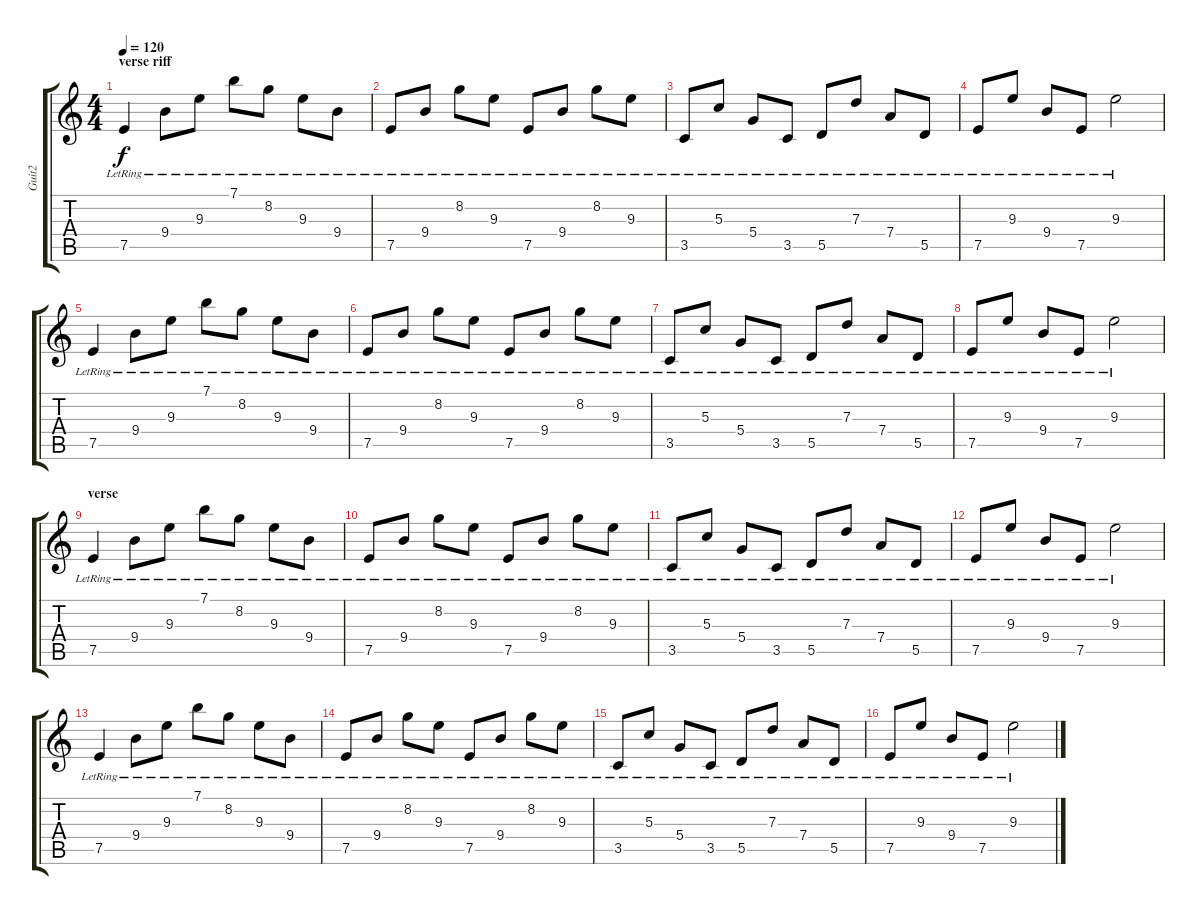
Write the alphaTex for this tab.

\track ("Guit2" "Guit2") {instrument acousticguitarsteel}
\staff {score tabs}
\tuning (E4 B3 G3 D3 A2 E2) {hide}
\ts (4 4)
\section ("" "verse riff")
\tempo 120
\clef g2
\ks c
7.5{lr}.4{dy f volume 14 instrument acousticguitarsteel} 9.4{lr}.8 9.3{lr}.8 7.1{lr}.8 8.2{lr}.8 9.3{lr}.8 9.4{lr}.8 |
7.5{lr}.8 9.4{lr}.8 8.2{lr}.8 9.3{lr}.8 7.5{lr}.8 9.4{lr}.8 8.2{lr}.8 9.3{lr}.8 |
3.5{lr}.8 5.3{lr}.8 5.4{lr}.8 3.5{lr}.8 5.5{lr}.8 7.3{lr}.8 7.4{lr}.8 5.5{lr}.8 |
7.5{lr}.8 9.3{lr}.8 9.4{lr}.8 7.5{lr}.8 9.3{lr}.2 |
7.5{lr}.4 9.4{lr}.8 9.3{lr}.8 7.1{lr}.8 8.2{lr}.8 9.3{lr}.8 9.4{lr}.8 |
7.5{lr}.8 9.4{lr}.8 8.2{lr}.8 9.3{lr}.8 7.5{lr}.8 9.4{lr}.8 8.2{lr}.8 9.3{lr}.8 |
3.5{lr}.8 5.3{lr}.8 5.4{lr}.8 3.5{lr}.8 5.5{lr}.8 7.3{lr}.8 7.4{lr}.8 5.5{lr}.8 |
7.5{lr}.8 9.3{lr}.8 9.4{lr}.8 7.5{lr}.8 9.3{lr}.2 |
\section ("" "verse")
7.5{lr}.4 9.4{lr}.8 9.3{lr}.8 7.1{lr}.8 8.2{lr}.8 9.3{lr}.8 9.4{lr}.8 |
7.5{lr}.8 9.4{lr}.8 8.2{lr}.8 9.3{lr}.8 7.5{lr}.8 9.4{lr}.8 8.2{lr}.8 9.3{lr}.8 |
3.5{lr}.8 5.3{lr}.8 5.4{lr}.8 3.5{lr}.8 5.5{lr}.8 7.3{lr}.8 7.4{lr}.8 5.5{lr}.8 |
7.5{lr}.8 9.3{lr}.8 9.4{lr}.8 7.5{lr}.8 9.3{lr}.2 |
7.5{lr}.4 9.4{lr}.8 9.3{lr}.8 7.1{lr}.8 8.2{lr}.8 9.3{lr}.8 9.4{lr}.8 |
7.5{lr}.8 9.4{lr}.8 8.2{lr}.8 9.3{lr}.8 7.5{lr}.8 9.4{lr}.8 8.2{lr}.8 9.3{lr}.8 |
3.5{lr}.8 5.3{lr}.8 5.4{lr}.8 3.5{lr}.8 5.5{lr}.8 7.3{lr}.8 7.4{lr}.8 5.5{lr}.8 |
7.5{lr}.8 9.3{lr}.8 9.4{lr}.8 7.5{lr}.8 9.3{lr}.2
